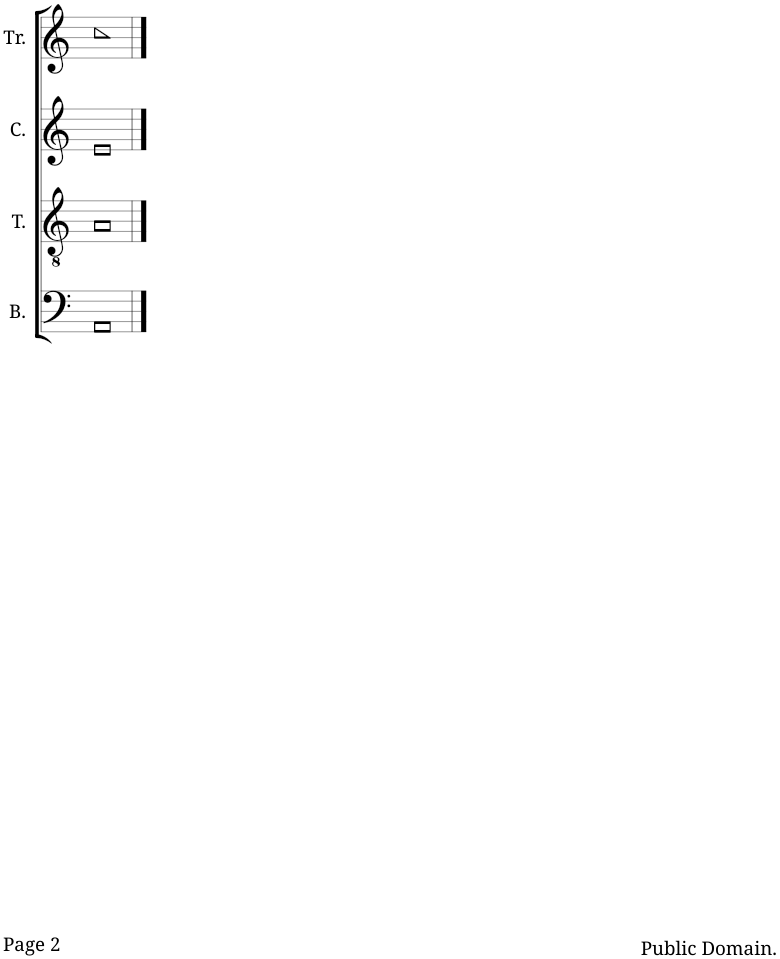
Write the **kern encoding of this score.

**kern	**kern	**kern	**kern
*part4	*part3	*part2	*part1
*staff4	*staff3	*staff2	*staff1
*I"B.	*I"T.	*I"C.	*I"Tr.
*I'B.	*I'T.	*I'C.	*I'Tr.
!!LO:PB:g=z
*clefF4	*clefGv2	*clefG2	*clefG2
*k[]	*k[]	*k[]	*k[]
*M4/4	*M4/4	*M4/4	*M4/4
*met(c)	*met(c)	*met(c)	*met(c)
=9	=9	=9	=9
1AA!	1A!	1e!	1cc!
==	==	==	==
*-	*-	*-	*-
